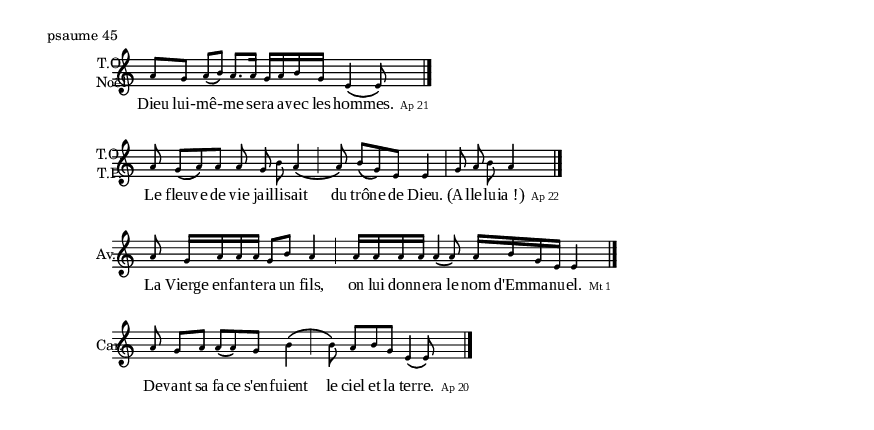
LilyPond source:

\version "2.12.0"
\include "definitions.ly"

\markup { psaume 45}


\relative a' { 
	\new Staff {
		\cadenzaOn
		\set Staff.instrumentName = \markup{ \center-column { T.O. Noël } }
		a8[ g]
		a[\( b\)]
		a8.[ a16]
		g16[ a b g]
		e4\(
		e8\)
		\endBar
	}

	\addlyrics {
		Dieu lui- -- mê -- - -- me se -- ra a -- vec les hom -- mes.
		\markup { \citation #"Ap 21" } 
	}
}

\relative a' { 
	\new Staff {
		\cadenzaOn
		\set Staff.instrumentName = \markup{ \center-column { T.O.  T.P.} }
		 a8
		\times 2/3 { g[\( a\) a] }
		\times 2/3 { a g b }
		\times 2/3 { a4\( \pespace \cesure \pespace a8\) }
		\times 2/3 { b[\( g\) e] }
		e4
		\barre
		\times 2/3 { g8 a b }
		a4
		\endBar
	}

	\addlyrics {
		Le fleu -- ve de vie jail -- li -- sait du trô -- ne de Dieu. "(Al" -- le -- lu -- "ia !)"
		\markup { \citation #"Ap 22" } 
	}
}

\relative a' { 
	\new Staff {
		\cadenzaOn
		\set Staff.instrumentName = \markup{ \center-column { Av. } }
		a8
		g16[ a a a]
		g8[ b]
		a4 \pespace
		\cesure \pespace
		a16[ a a a]
		\times 2/3 { a4\( a8\) }
		a16[ b g e]
		e4
		\endBar
	}

	\addlyrics {
		La Vierge en -- fan -- te -- ra un fils, on lui don -- ne -- ra le nom d'Em -- ma -- nu -- el.
		\markup { \citation #"Mt 1" } 
	}
}

\relative a' { 
	\new Staff {
		\cadenzaOn
		\set Staff.instrumentName = \markup{ \center-column { Car. } }
		a8
		g[ a]
		\times 2/3 { a[\( a\) g] }
		\times 2/3 { b4\( \pespace \cesure \pespace b8\) }
		\times 2/3 { a[ b g] }
		e4\( e8\)
		\endBar
	}

	\addlyrics {
		De -- vant sa fa -- ce s'en -- fuient le ciel et la ter -- re.
		\markup { \citation #"Ap 20" } 
	}
}


